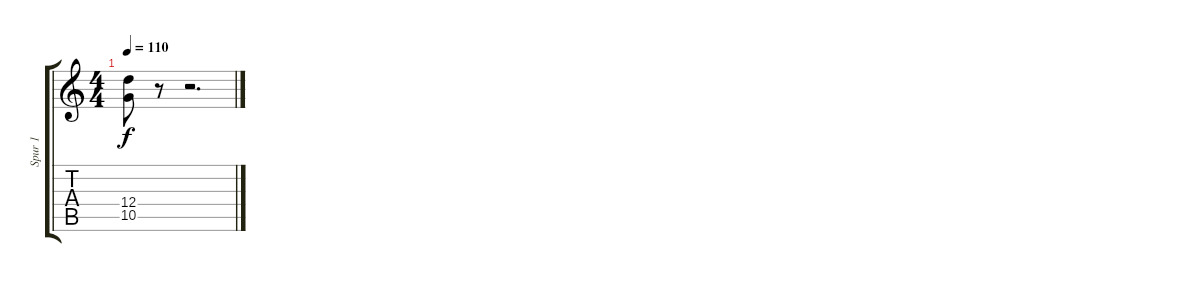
\track ("Spur 1" "Spur 1") {instrument overdrivenguitar}
\staff {score tabs}
\tuning (E4 B3 G3 D3 A2 E2) {hide}
\ts (4 4)
\tempo 110
\clef g2
\ks c
(12.4 10.5).8{dy f} r.8 r.2{d}
